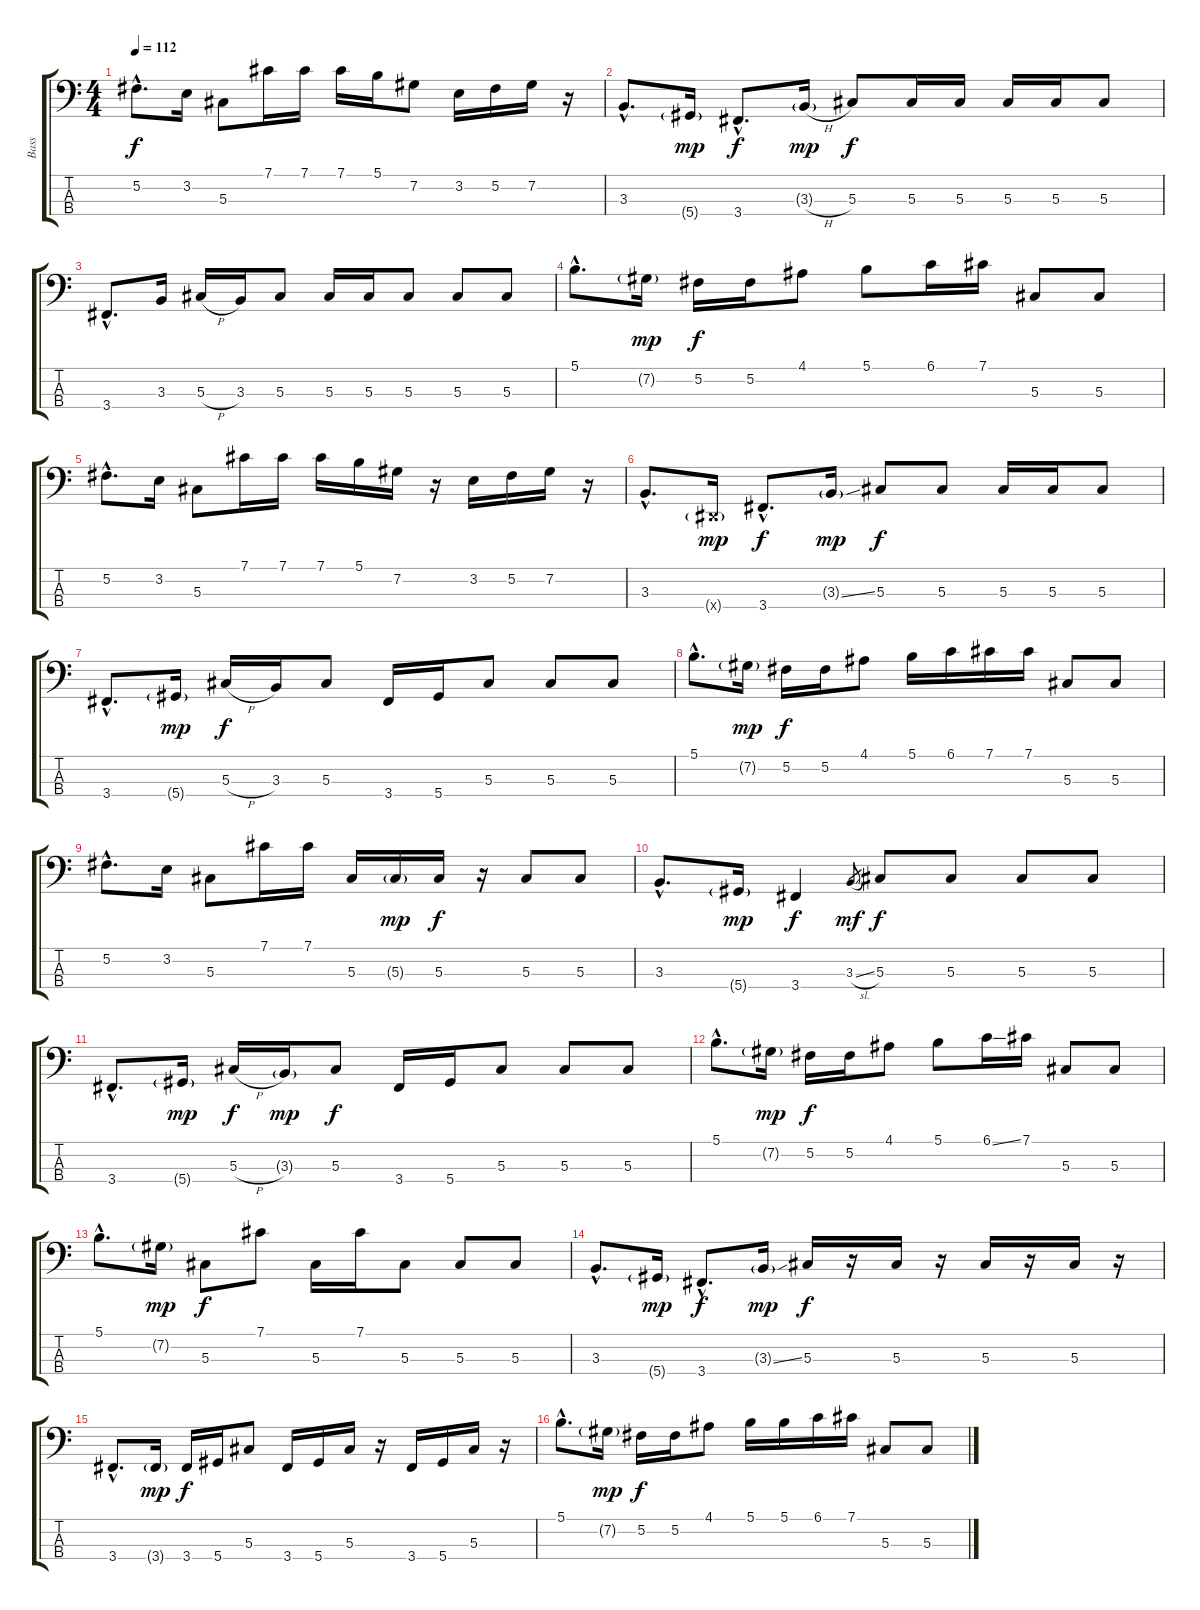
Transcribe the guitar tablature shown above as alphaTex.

\track ("Bass" "Bass") {instrument electricbassfinger}
\staff {score tabs}
\tuning (Gb2 Db2 Ab1 Eb1) {hide}
\ts (4 4)
\tempo 112
\clef f4
\ks c
5.2{hac}.8{d dy f} 3.2.16 5.3.8 7.1.16 7.1.16 7.1.16 5.1.16 7.2.8 3.2.16 5.2.16 7.2.16 r.16 |
3.3{hac}.8{d} 5.4{g}.16{dy mp} 3.4{hac}.8{d dy f} 3.3{h g}.16{dy mp} 5.3.8{dy f} 5.3.16 5.3.16 5.3.16 5.3.16 5.3.8 |
3.4{hac}.8{d} 3.3.16 5.3{h}.16 3.3.16 5.3.8 5.3.16 5.3.16 5.3.8 5.3.8 5.3.8 |
5.1{hac}.8{d} 7.2{g}.16{dy mp} 5.2.16{dy f} 5.2.16 4.1.8 5.1.8 6.1.16 7.1.16 5.3.8 5.3.8 |
5.2{hac}.8{d} 3.2.16 5.3.8 7.1.16 7.1.16 7.1.16 5.1.16 7.2.16 r.16 3.2.16 5.2.16 7.2.16 r.16 |
3.3{hac}.8{d} 0.4{g x}.16{dy mp} 3.4{hac}.8{d dy f} 3.3{ss g}.16{dy mp} 5.3.8{dy f} 5.3.8 5.3.16 5.3.16 5.3.8 |
3.4{hac}.8{d} 5.4{g}.16{dy mp} 5.3{h}.16{dy f} 3.3.16 5.3.8 3.4.16 5.4.16 5.3.8 5.3.8 5.3.8 |
5.1{hac}.8{d} 7.2{g}.16{dy mp} 5.2.16{dy f} 5.2.16 4.1.8 5.1.16 6.1.16 7.1.16 7.1.16 5.3.8 5.3.8 |
5.2{hac}.8{d} 3.2.16 5.3.8 7.1.16 7.1.16 5.3.16 5.3{g}.16{dy mp} 5.3.16{dy f} r.16 5.3.8 5.3.8 |
3.3{hac}.8{d} 5.4{g}.16{dy mp} 3.4.4{dy f} 3.3{sl}.8{gr dy mf} 5.3.8{dy f} 5.3.8 5.3.8 5.3.8 |
3.4{hac}.8{d} 5.4{g}.16{dy mp} 5.3{h}.16{dy f} 3.3{g}.16{dy mp} 5.3.8{dy f} 3.4.16 5.4.16 5.3.8 5.3.8 5.3.8 |
5.1{hac}.8{d} 7.2{g}.16{dy mp} 5.2.16{dy f} 5.2.16 4.1.8 5.1.8 6.1{ss}.16 7.1.16 5.3.8 5.3.8 |
5.1{hac}.8{d} 7.2{g}.16{dy mp} 5.3.8{dy f} 7.1.8 5.3.16 7.1.16 5.3.8 5.3.8 5.3.8 |
3.3{hac}.8{d} 5.4{g}.16{dy mp} 3.4{hac}.8{d dy f} 3.3{ss g}.16{dy mp} 5.3.16{dy f} r.16 5.3.16 r.16 5.3.16 r.16 5.3.16 r.16 |
3.4{hac}.8{d} 3.4{g}.16{dy mp} 3.4.16{dy f} 5.4.16 5.3.8 3.4.16 5.4.16 5.3.16 r.16 3.4.16 5.4.16 5.3.16 r.16 |
5.1{hac}.8{d} 7.2{g}.16{dy mp} 5.2.16{dy f} 5.2.16 4.1.8 5.1.16 5.1.16 6.1.16 7.1.16 5.3.8 5.3.8
